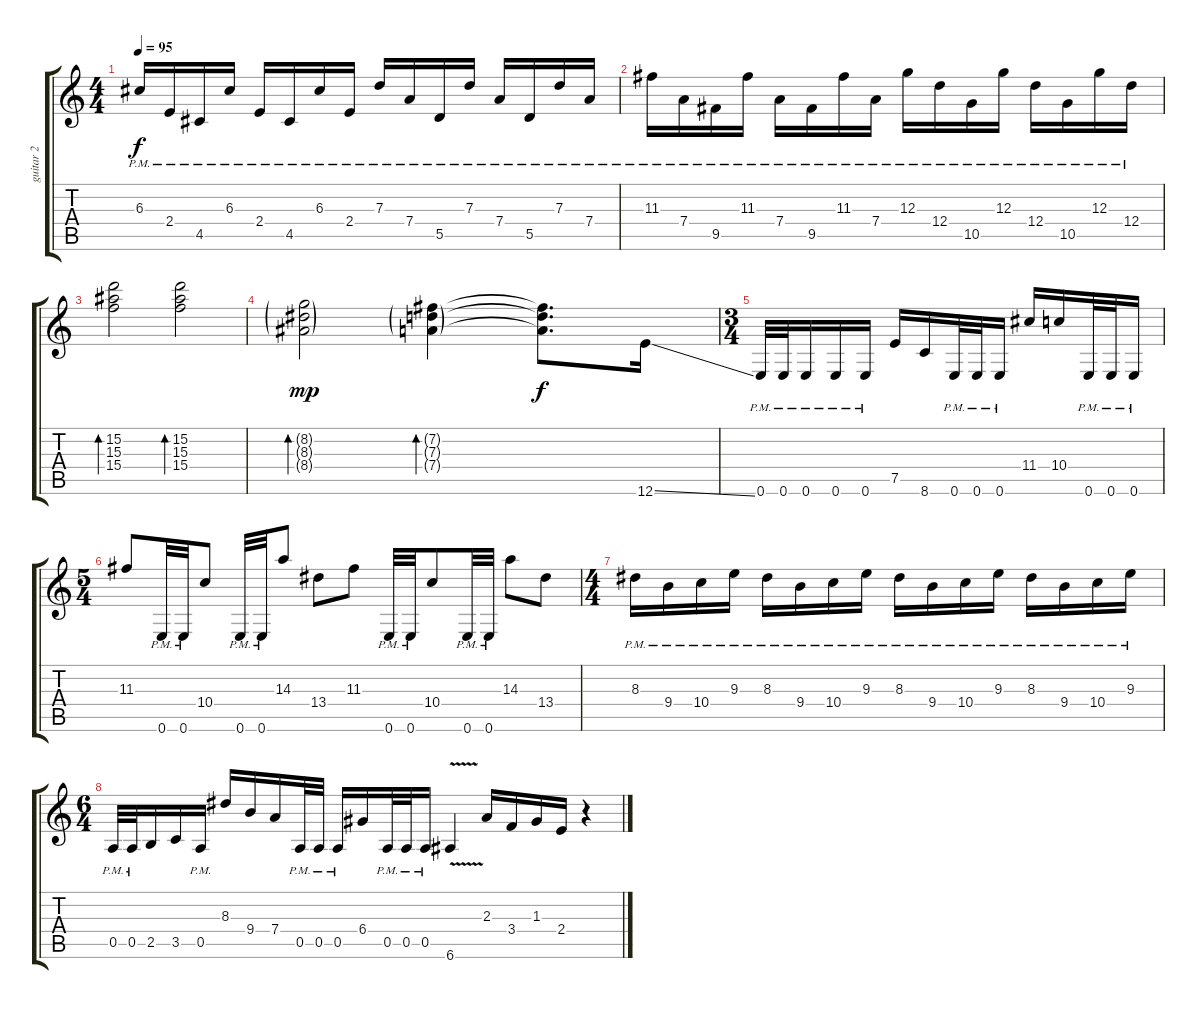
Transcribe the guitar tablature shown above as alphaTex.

\track ("guitar 2" "guitar 2") {instrument distortionguitar}
\staff {score tabs}
\tuning (E4 B3 G3 D3 A2 E2) {hide}
\ts (4 4)
\tempo 95
\clef g2
\ks c
6.3{pm}.16{dy f} 2.4{pm}.16 4.5{pm}.16 6.3{pm}.16 2.4{pm}.16 4.5{pm}.16 6.3{pm}.16 2.4{pm}.16 7.3{pm}.16 7.4{pm}.16 5.5{pm}.16 7.3{pm}.16 7.4{pm}.16 5.5{pm}.16 7.3{pm}.16 7.4{pm}.16 |
11.3{pm}.16 7.4{pm}.16 9.5{pm}.16 11.3{pm}.16 7.4{pm}.16 9.5{pm}.16 11.3{pm}.16 7.4{pm}.16 12.3{pm}.16 12.4{pm}.16 10.5{pm}.16 12.3{pm}.16 12.4{pm}.16 10.5{pm}.16 12.3{pm}.16 12.4{pm}.16 |
(15.2 15.3 15.4).2{bd 480} (15.2 15.3 15.4).2{bd 480} |
(8.2{g} 8.3{g} 8.4{g}).2{bd 480 dy mp} (7.2{g} 7.3{g} 7.4{g}).4{bd 480} (7.2{t} 7.3{t} 7.4{t}).8{d dy f} 12.6{ss}.16 |
\ts (3 4)
0.6{pm}.32 0.6{pm}.32 0.6{pm}.16 0.6{pm}.16 0.6{pm}.16 7.5.16 8.6.16 0.6{pm}.32 0.6{pm}.32 0.6{pm}.16 11.4.16 10.4.16 0.6{pm}.32 0.6{pm}.32 0.6{pm}.16 |
\ts (5 4)
11.3.8 0.6{pm}.32 0.6{pm}.32 10.4.8 0.6{pm}.32 0.6{pm}.32 14.3.8 13.4.8 11.3.8 0.6{pm}.32 0.6{pm}.32 10.4.8 0.6{pm}.32 0.6{pm}.32 14.3.8 13.4.8 |
\ts (4 4)
8.3{pm}.16 9.4{pm}.16 10.4{pm}.16 9.3{pm}.16 8.3{pm}.16 9.4{pm}.16 10.4{pm}.16 9.3{pm}.16 8.3{pm}.16 9.4{pm}.16 10.4{pm}.16 9.3{pm}.16 8.3{pm}.16 9.4{pm}.16 10.4{pm}.16 9.3{pm}.16 |
\ts (6 4)
0.5{pm}.32 0.5{pm}.32 2.5.16 3.5.16 0.5{pm}.16 8.3.16 9.4.16 7.4.16 0.5{pm}.32 0.5{pm}.32 0.5{pm}.16 6.4.16 0.5{pm}.32 0.5{pm}.32 0.5{pm}.16 6.6{v}.4 2.3.16 3.4.16 1.3.16 2.4.16 r.4
